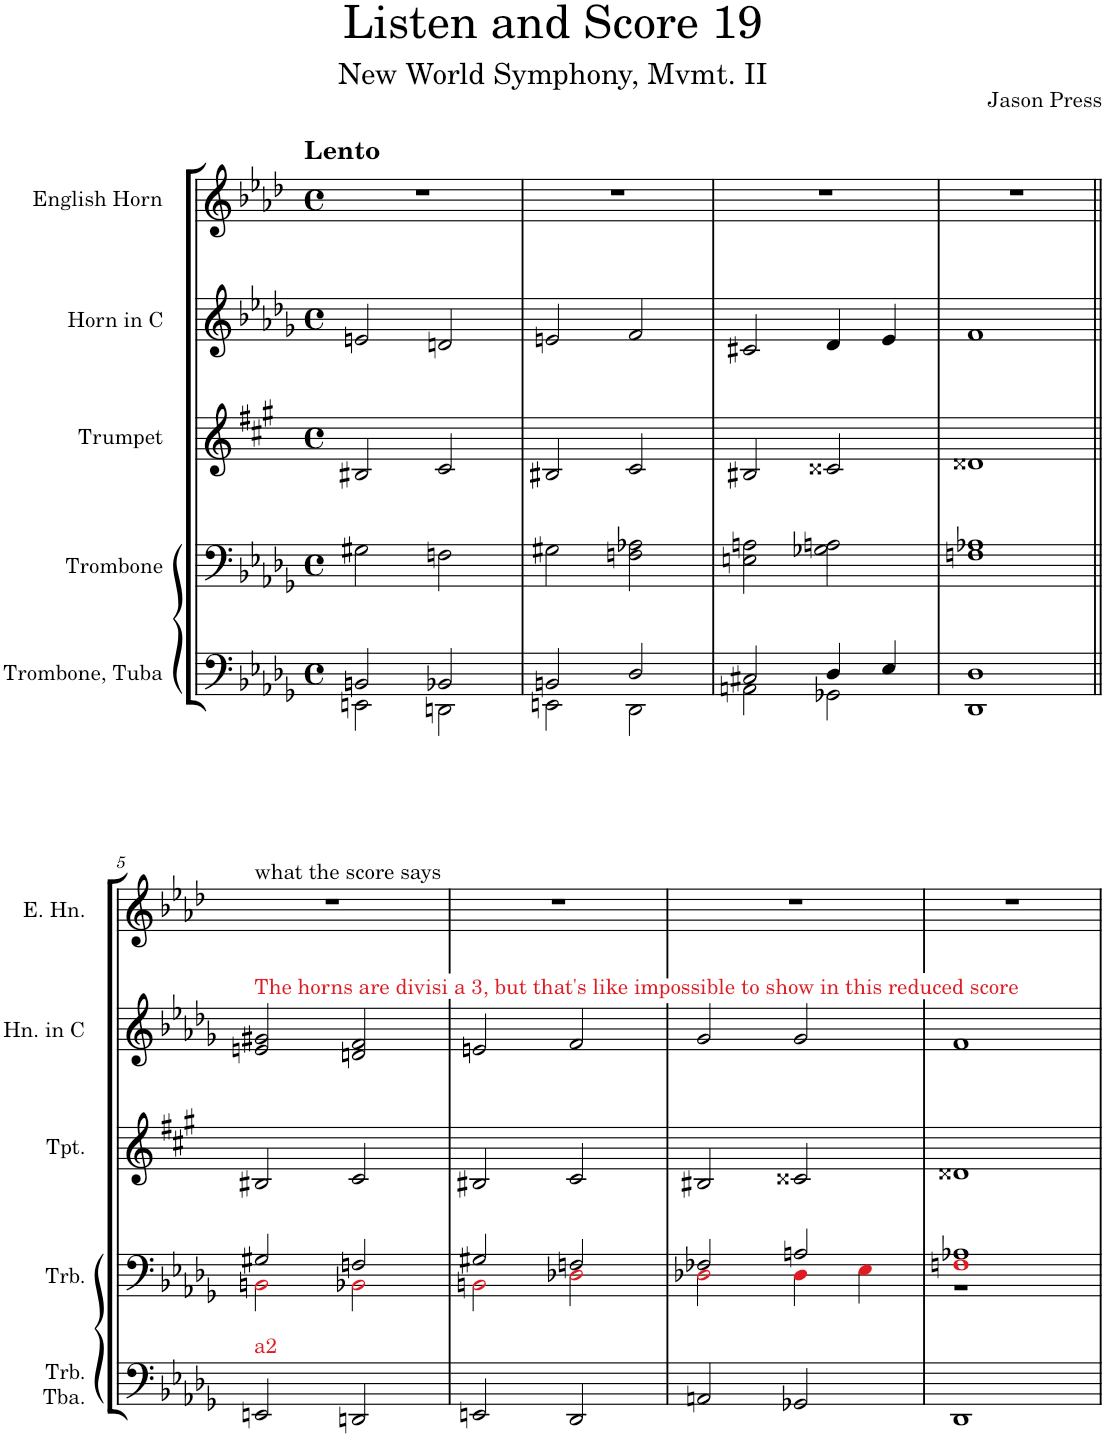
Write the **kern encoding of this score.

**kern	**kern	**kern	**kern	**kern
*part5	*part4	*part3	*part2	*part1
*staff5	*staff4	*staff3	*staff2	*staff1
*I"Trombone, Tuba	*I"Trombone	*I"Trumpet	*I"Horn in C	*I"English Horn
*I'Trb. Tba.	*I'Trb.	*I'Tpt.	*I'Hn. in C	*I'E. Hn.
*clefF4	*clefF4	*clefG2	*clefG2	*clefG2
*	*	*Trd-2c-4	*Trd7c12	*Trd4c7
*k[b-e-a-d-g-]	*k[b-e-a-d-g-]	*k[f#c#g#]	*k[b-e-a-d-g-]	*k[b-e-a-d-]
*M4/4	*M4/4	*M4/4	*M4/4	*M4/4
*met(c)	*met(c)	*met(c)	*met(c)	*met(c)
=1	=1	=1	=1	=1
*^	*	*	*	*
!	!	!	!	!	!LO:TX:a:B:t=Lento
2BBn/	2EEn\	2G#X\	2B#X/	2en/	1r
2BB-X/	2DDn\	2Fn\	2c#/	2dn/	.
=2	=2	=2	=2	=2	=2
2BBn/	2EEn\	2G#X\	2B#X/	2en/	1r
2D-/	2DD-\	2Fn\ 2A-X\	2c#/	2f/	.
=3	=3	=3	=3	=3	=3
2C#X/	2AAn\	2En\ 2An\	2B#X/	2c#X/	1r
4D-/	2GG-X\	2G-X\ 2An\	2c##X/	4d-/	.
4E-/	.	.	.	4e-/	.
*v	*v	*	*	*	*
=4	=4	=4	=4	=4
1DD- 1D-	1Fn 1A-X	1d##X	1f	1r
!!LO:LB:g=z
=5||	=5||	=5||	=5||	=5||
*	*^	*	*	*
!	!	!	!	!	!LO:TX:a:t=what the score says
!	!	!	!	!LO:TX:a:color=#E01B24:t=The horns are divisi a 3, but that's like impossible to show in this reduced score	!
!LO:TX:a:color=#E01B24:t=a2	!	!	!	!	!
2EEn/	2G#X/	2BBni\	2B#X/	2en/ 2g#X/	1r
2DDn/	2Fn/	2BB-Xi\	2c#/	2dn/ 2f/	.
=6	=6	=6	=6	=6	=6
2EEn/	2G#X/	2BBni\	2B#X/	2en/	1r
2DD-/	2Fn/	2D-Xi\	2c#/	2f/	.
=7	=7	=7	=7	=7	=7
2AAn/	2F-X/	2D-Xi\	2B#X/	2g-/	1r
2GG-X/	2An/	4D-i\	2c##X/	2g-/	.
.	.	4E-i\	.	.	.
=8	=8	=8	=8	=8	=8
1DD-	1Fni 1A-X	1r	1d##X	1f	1r
*	*v	*v	*	*	*
=	=	=	=	=
*-	*-	*-	*-	*-
